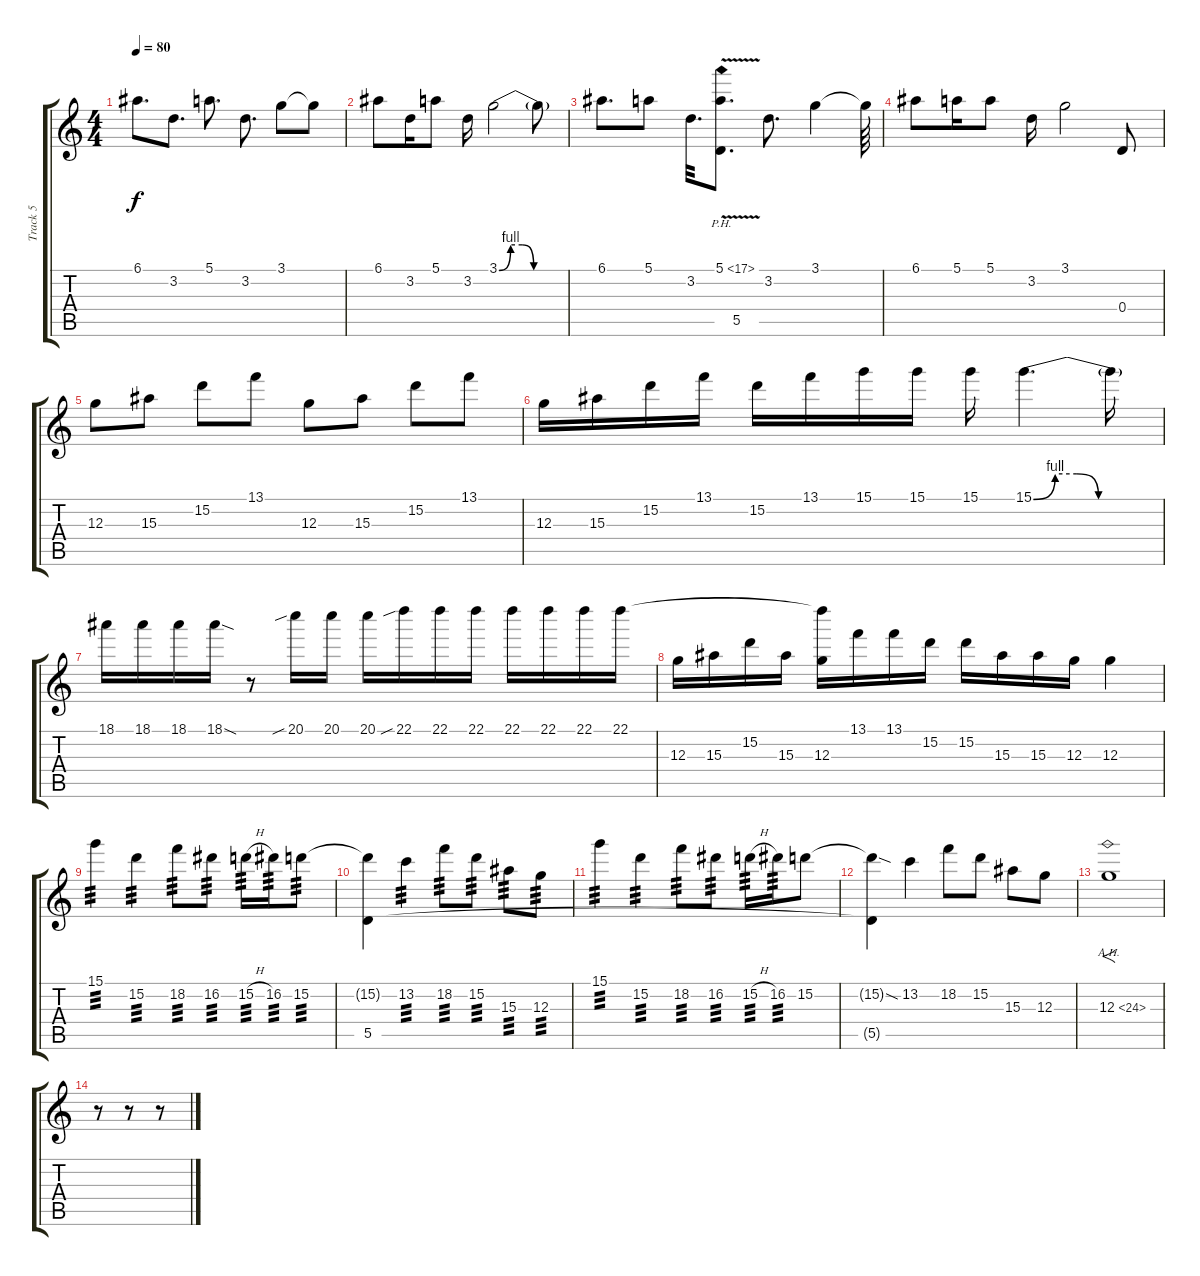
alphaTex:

\track ("Track 5" "Track 5") {instrument overdrivenguitar}
\staff {score tabs}
\tuning (E4 B3 G3 D3 A2 E2) {hide}
\ts (4 4)
\tempo 80
\clef g2
\ks c
6.1.8{d dy f} 3.2.8{d} 5.1.8{d} 3.2.8{d} 3.1.8 3.1{t}.8 |
6.1.8 3.2.16 5.1.8 3.2.16 3.1{be (custom 0 0 10 4 20 4 30 0 60 0)}.2 3.1{t}.8 |
6.1.8{d} 5.1.8 3.2.32{d} (5.1{ph 12 v} 5.5).8{d} 3.2.8{d} 3.1.4 3.1{t}.64 |
6.1.8 5.1.16 5.1.8 3.2.16 3.1.2 0.4.8 |
12.3.8 15.3.8 15.2.8 13.1.8 12.3.8 15.3.8 15.2.8 13.1.8 |
12.3.16 15.3.16 15.2.16 13.1.16 15.2.16 13.1.16 15.1.16 15.1.16 15.1.16 15.1{be (custom 0 0 10 4 20 4 30 0 60 0)}.4{d} 15.1{t}.16 |
18.1.16 18.1.16 18.1.16 18.1{sod}.16 r.8 20.1{sib}.16 20.1.16 20.1.16 22.1{sib}.16 22.1.16 22.1.16 22.1.16 22.1.16 22.1.16 22.1.16 |
12.3.16 15.3.16 15.2.16 15.3.16 (22.1{t} 12.3).16 13.1.16 13.1.16 15.2.16 15.2.16 15.3.16 15.3.16 12.3.16 12.3.4 |
15.1.4{tp 3 volume 12} 15.2.4{tp 3} 18.2.8{tp 3} 16.2.8{tp 3} 15.2{h}.16{tp 3} 16.2.16{tp 3} 15.2.8{tp 3} |
(15.2{t} 5.5).4 13.2.4{tp 3} 18.2.8{tp 3} 15.2.8{tp 3} 15.3.8{tp 3} 12.3.8{tp 3} |
15.1.4{tp 3 volume 12} 15.2.4{tp 3} 18.2.8{tp 3} 16.2.8{tp 3} 15.2{h}.16{tp 3} 16.2.16{tp 3} 15.2.8 |
(15.2{sod t} 5.5{t}).4 13.2.4 18.2.8 15.2.8 15.3.8 12.3.8 |
12.3{ah 12}.1{f} |
r.8 r.8 r.8
